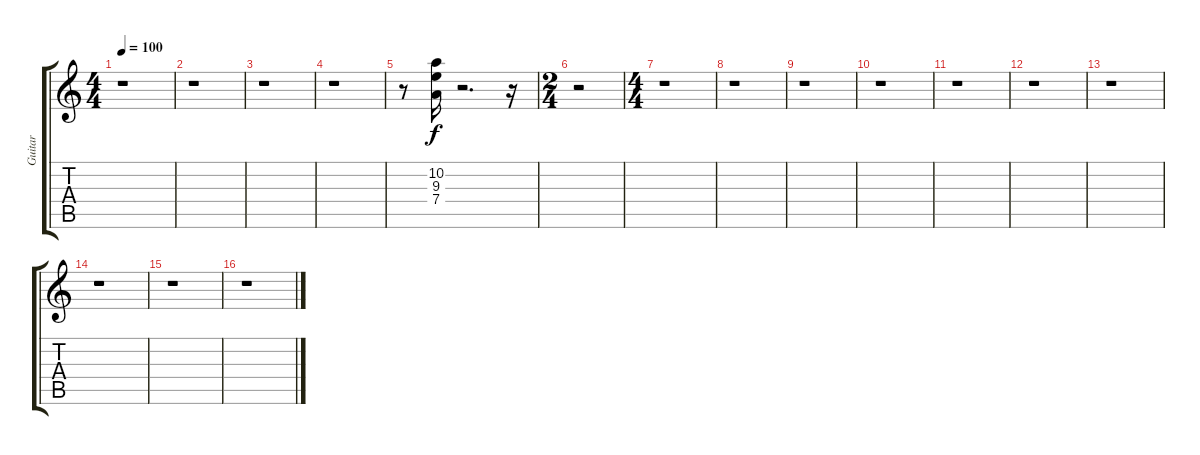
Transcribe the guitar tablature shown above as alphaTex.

\track ("Guitar" "Guitar") {instrument overdrivenguitar}
\staff {score tabs}
\tuning (E4 B3 G3 D3 A2 E2) {hide}
\ts (4 4)
\tempo 100
\clef g2
\ks c
r.1{dy f} |
r.1 |
r.1 |
r.1 |
r.8{volume 10} (10.2 9.3 7.4).16 r.2{d} r.16 |
\ts (2 4)
r.2 |
\ts (4 4)
r.1 |
r.1 |
r.1 |
r.1 |
r.1 |
r.1 |
r.1 |
r.1 |
r.1 |
r.1
